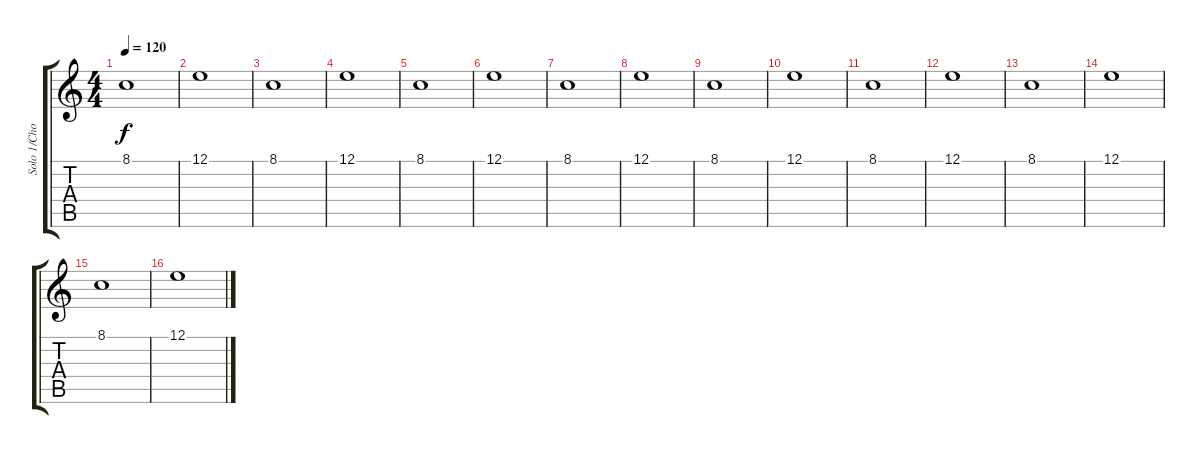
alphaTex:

\track ("Solo 1/Choir?/Orchestra" "Solo 1/Cho") {instrument stringensemble2}
\staff {score tabs}
\tuning (E4 B3 G3 D3 A2 E2) {hide}
\ts (4 4)
\tempo 120
\clef g2
\ks c
8.1.1{dy f} |
12.1.1 |
8.1.1 |
12.1.1 |
8.1.1 |
12.1.1 |
8.1.1 |
12.1.1 |
8.1.1 |
12.1.1 |
8.1.1 |
12.1.1 |
8.1.1 |
12.1.1 |
8.1.1 |
12.1.1
